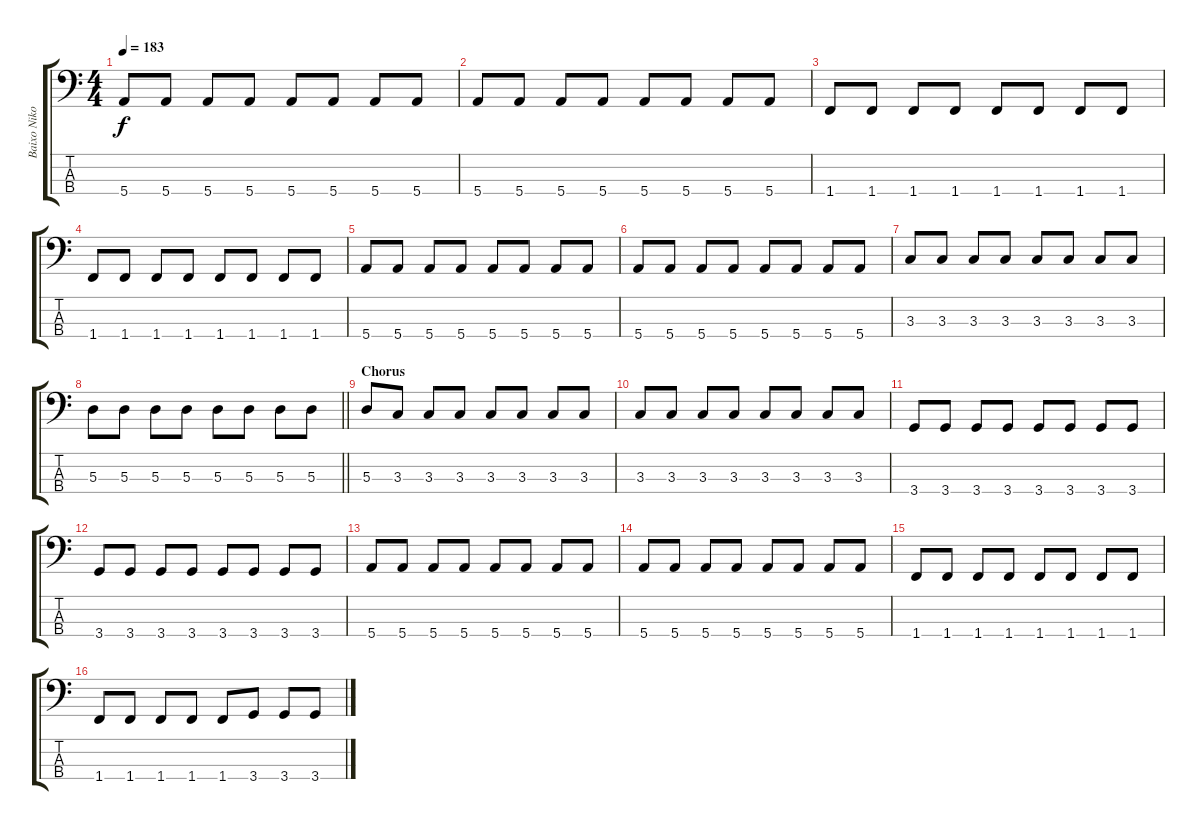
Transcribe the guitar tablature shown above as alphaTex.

\track ("Baixo Nikola" "Baixo Niko") {instrument acousticguitarnylon}
\staff {score tabs}
\tuning (G2 D2 A1 E1) {hide}
\ts (4 4)
\tempo 183
\clef f4
\ks c
5.4.8{dy f} 5.4.8 5.4.8 5.4.8 5.4.8 5.4.8 5.4.8 5.4.8 |
5.4.8 5.4.8 5.4.8 5.4.8 5.4.8 5.4.8 5.4.8 5.4.8 |
1.4.8 1.4.8 1.4.8 1.4.8 1.4.8 1.4.8 1.4.8 1.4.8 |
1.4.8 1.4.8 1.4.8 1.4.8 1.4.8 1.4.8 1.4.8 1.4.8 |
5.4.8 5.4.8 5.4.8 5.4.8 5.4.8 5.4.8 5.4.8 5.4.8 |
5.4.8 5.4.8 5.4.8 5.4.8 5.4.8 5.4.8 5.4.8 5.4.8 |
3.3.8 3.3.8 3.3.8 3.3.8 3.3.8 3.3.8 3.3.8 3.3.8 |
\barLineRight lightlight
5.3.8 5.3.8 5.3.8 5.3.8 5.3.8 5.3.8 5.3.8 5.3.8 |
\section ("" "Chorus")
5.3.8 3.3.8 3.3.8 3.3.8 3.3.8 3.3.8 3.3.8 3.3.8 |
3.3.8 3.3.8 3.3.8 3.3.8 3.3.8 3.3.8 3.3.8 3.3.8 |
3.4.8 3.4.8 3.4.8 3.4.8 3.4.8 3.4.8 3.4.8 3.4.8 |
3.4.8 3.4.8 3.4.8 3.4.8 3.4.8 3.4.8 3.4.8 3.4.8 |
5.4.8 5.4.8 5.4.8 5.4.8 5.4.8 5.4.8 5.4.8 5.4.8 |
5.4.8 5.4.8 5.4.8 5.4.8 5.4.8 5.4.8 5.4.8 5.4.8 |
1.4.8 1.4.8 1.4.8 1.4.8 1.4.8 1.4.8 1.4.8 1.4.8 |
1.4.8 1.4.8 1.4.8 1.4.8 1.4.8 3.4.8 3.4.8 3.4.8
